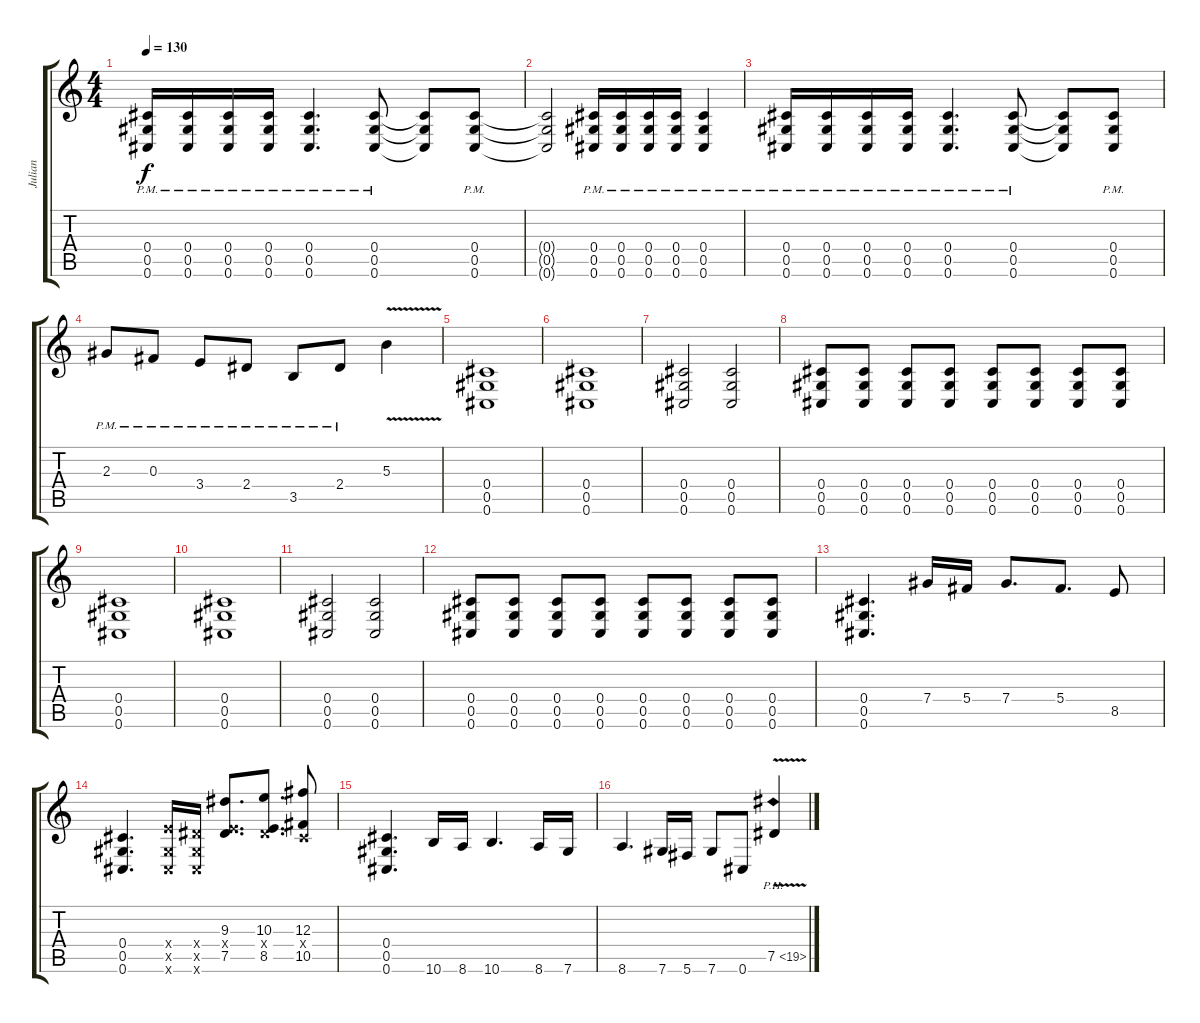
\track ("Julian" "Julian") {instrument overdrivenguitar}
\staff {score tabs}
\tuning (Eb4 Bb3 Gb3 Db3 Ab2 Db2) {hide}
\ts (4 4)
\tempo 130
\clef g2
\ks c
(0.4{pm} 0.5{pm} 0.6{pm}).16{dy f} (0.4{pm} 0.5{pm} 0.6{pm}).16 (0.4{pm} 0.5{pm} 0.6{pm}).16 (0.4{pm} 0.5{pm} 0.6{pm}).16 (0.4{pm} 0.5{pm} 0.6{pm}).4{d} (0.4{pm} 0.5{pm} 0.6{pm}).8 (0.4{t} 0.5{t} 0.6{t}).8 (0.4{pm} 0.5{pm} 0.6{pm}).8 |
(0.4{t} 0.5{t} 0.6{t}).2 (0.4{pm} 0.5{pm} 0.6{pm}).16 (0.4{pm} 0.5{pm} 0.6{pm}).16 (0.4{pm} 0.5{pm} 0.6{pm}).16 (0.4{pm} 0.5{pm} 0.6{pm}).16 (0.4{pm} 0.5{pm} 0.6{pm}).4 |
(0.4{pm} 0.5{pm} 0.6{pm}).16 (0.4{pm} 0.5{pm} 0.6{pm}).16 (0.4{pm} 0.5{pm} 0.6{pm}).16 (0.4{pm} 0.5{pm} 0.6{pm}).16 (0.4{pm} 0.5{pm} 0.6{pm}).4{d} (0.4{pm} 0.5{pm} 0.6{pm}).8 (0.4{t} 0.5{t} 0.6{t}).8 (0.4{pm} 0.5{pm} 0.6{pm}).8 |
2.3{pm}.8 0.3{pm}.8 3.4{pm}.8 2.4{pm}.8 3.5{pm}.8 2.4{pm}.8 5.3{v}.4 |
(0.4 0.5 0.6).1 |
(0.4 0.5 0.6).1 |
(0.4 0.5 0.6).2 (0.4 0.5 0.6).2 |
(0.4 0.5 0.6).8 (0.4 0.5 0.6).8 (0.4 0.5 0.6).8 (0.4 0.5 0.6).8 (0.4 0.5 0.6).8 (0.4 0.5 0.6).8 (0.4 0.5 0.6).8 (0.4 0.5 0.6).8 |
(0.4 0.5 0.6).1 |
(0.4 0.5 0.6).1 |
(0.4 0.5 0.6).2 (0.4 0.5 0.6).2 |
(0.4 0.5 0.6).8 (0.4 0.5 0.6).8 (0.4 0.5 0.6).8 (0.4 0.5 0.6).8 (0.4 0.5 0.6).8 (0.4 0.5 0.6).8 (0.4 0.5 0.6).8 (0.4 0.5 0.6).8 |
(0.4 0.5 0.6).4{d} 7.4.16 5.4.16 7.4.8{d} 5.4.8{d} 8.5.8 |
(0.4 0.5 0.6).4{d} (3.4{x} 0.5{x} 0.6{x}).16 (2.4{x} 0.5{x} 0.6{x}).16 (9.3 3.4{x} 7.5).8{d} (10.3 2.4{x} 8.5).8{d} (12.3 0.4{x} 10.5).8 |
(0.4 0.5 0.6).4{d} 10.6.16 8.6.16 10.6.4{d} 8.6.16 7.6.16 |
8.6.4{d} 7.6.16 5.6.16 7.6.8 0.6.8 7.5{ph 12 v}.4
